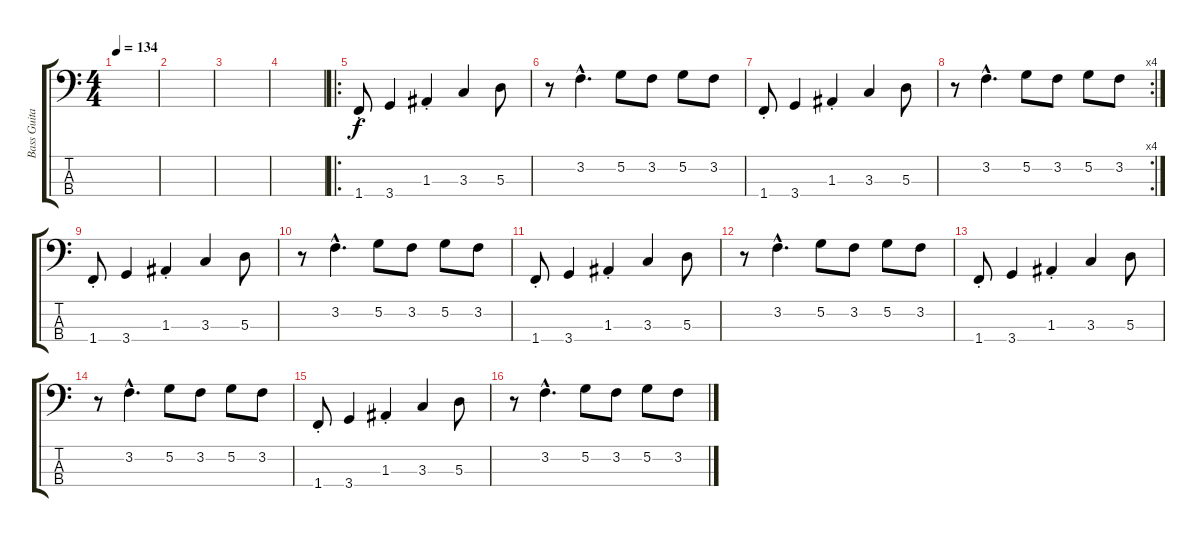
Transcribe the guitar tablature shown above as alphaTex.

\track ("Bass Guitar" "Bass Guita") {instrument acousticbass}
\staff {score tabs}
\tuning (G2 D2 A1 E1) {hide}
\ts (4 4)
\tempo 134
\clef f4
\ks c
|
|
|
|
\ro
1.4{st}.8 3.4.4 1.3{st}.4 3.3.4 5.3.8 |
r.8 3.2{hac}.4{d} 5.2.8 3.2.8 5.2.8 3.2.8 |
1.4{st}.8 3.4.4 1.3{st}.4 3.3.4 5.3.8 |
\rc 4
r.8 3.2{hac}.4{d} 5.2.8 3.2.8 5.2.8 3.2.8 |
1.4{st}.8 3.4.4 1.3{st}.4 3.3.4 5.3.8 |
r.8 3.2{hac}.4{d} 5.2.8 3.2.8 5.2.8 3.2.8 |
1.4{st}.8 3.4.4 1.3{st}.4 3.3.4 5.3.8 |
r.8 3.2{hac}.4{d} 5.2.8 3.2.8 5.2.8 3.2.8 |
1.4{st}.8 3.4.4 1.3{st}.4 3.3.4 5.3.8 |
r.8 3.2{hac}.4{d} 5.2.8 3.2.8 5.2.8 3.2.8 |
1.4{st}.8 3.4.4 1.3{st}.4 3.3.4 5.3.8 |
r.8 3.2{hac}.4{d} 5.2.8 3.2.8 5.2.8 3.2.8
